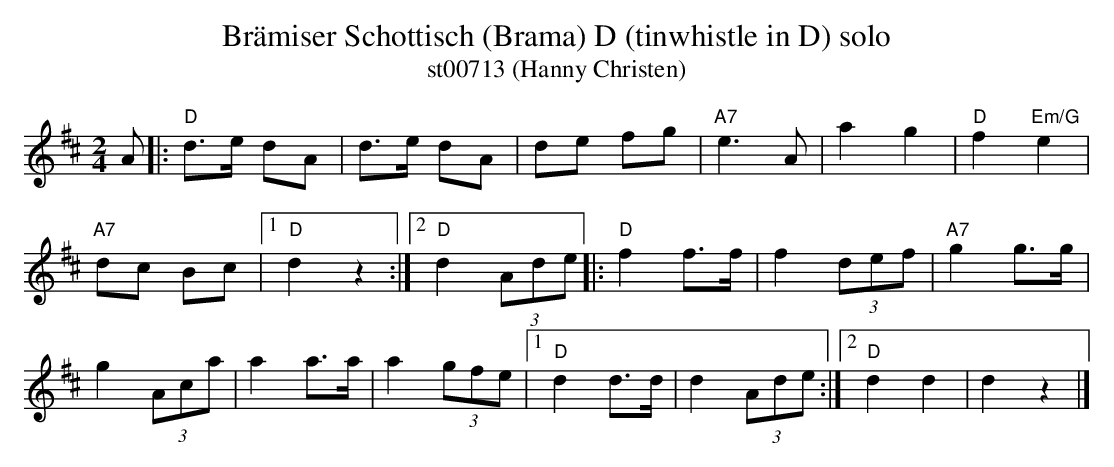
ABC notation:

X:1
T:Br\"amiser Schottisch (Brama) D (tinwhistle in D) solo
T: st00713 (Hanny Christen)
M:2/4
L:1/8
K:D transpose=12
A|: "D"d>e dA | d>e dA | de fg | "A7"e3A | a2g2 | "D"f2"Em/G"e2 |
"A7"dc Bc |1 "D"d2z2 :|2 "D"d2 (3Ade |: "D"f2 f>f | f2 (3def | "A7"g2 g>g |
g2 (3Aca | a2a>a | a2 (3gfe |1 "D"d2d>d | d2 (3Ade :|2 "D"d2d2 | d2z2 |]
